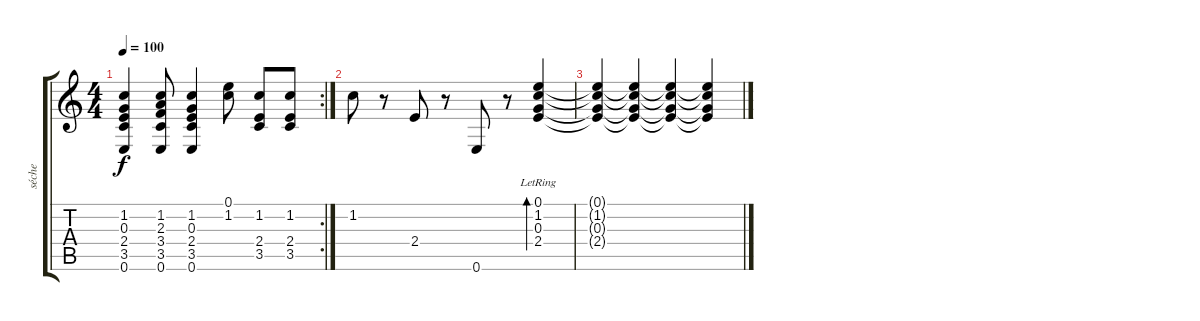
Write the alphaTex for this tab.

\track ("séche" "séche") {instrument acousticguitarnylon}
\staff {score tabs}
\tuning (E4 B3 G3 D3 A2 E2) {hide}
\rc 2
\ts (4 4)
\tempo 100
\clef g2
\ks c
(1.2 0.3 2.4 3.5 0.6).4{dy f} (1.2 2.3 3.4 3.5 0.6).8 (1.2 0.3 2.4 3.5 0.6).4 (0.1 1.2).8 (1.2 2.4 3.5).8 (1.2 2.4 3.5).8 |
1.2.8 r.8 2.4.8 r.8 0.6.8 r.8 (0.1{lr} 1.2{lr} 0.3{lr} 2.4{lr}).4{bd 480} |
(0.1{t} 1.2{t} 0.3{t} 2.4{t}).4 (0.1{t} 1.2{t} 0.3{t} 2.4{t}).4{volume 12} (0.1{t} 1.2{t} 0.3{t} 2.4{t}).4{volume 10} (0.1{t} 1.2{t} 0.3{t} 2.4{t}).4{volume 9}
